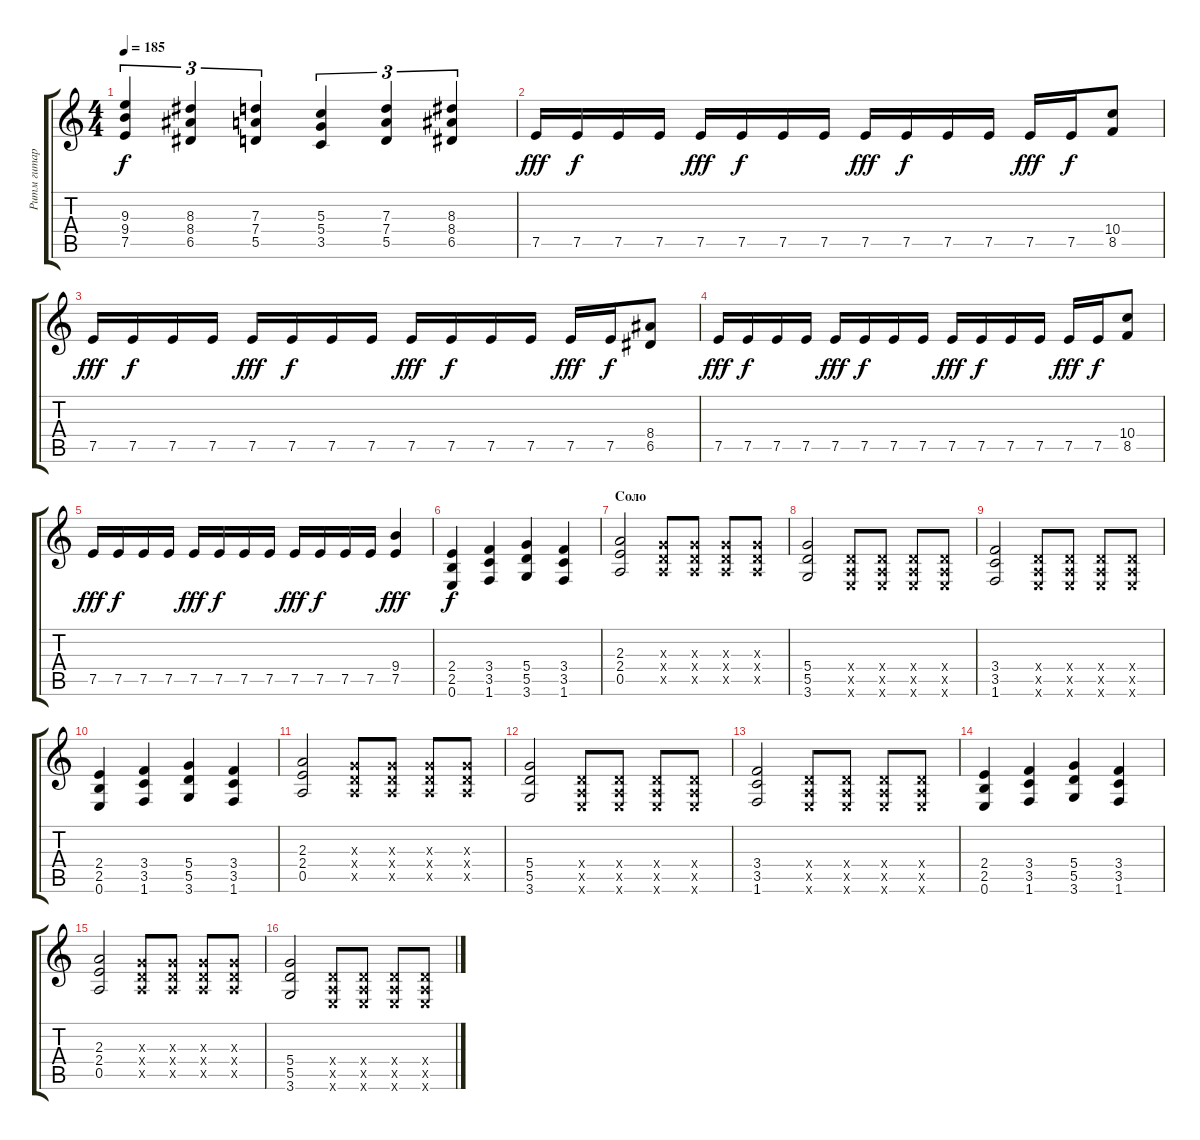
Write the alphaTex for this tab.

\track ("Ритм гитара" "Ритм гитар") {instrument distortionguitar}
\staff {score tabs}
\tuning (E4 B3 G3 D3 A2 E2) {hide}
\ts (4 4)
\tempo 185
\clef g2
\ks c
(9.3 9.4 7.5).4{tu (3 2) dy f} (8.3 8.4 6.5).4{tu (3 2)} (7.3 7.4 5.5).4{tu (3 2)} (5.3 5.4 3.5).4{tu (3 2)} (7.3 7.4 5.5).4{tu (3 2)} (8.3 8.4 6.5).4{tu (3 2)} |
7.5.16{dy fff} 7.5.16{dy f} 7.5.16 7.5.16 7.5.16{dy fff} 7.5.16{dy f} 7.5.16 7.5.16 7.5.16{dy fff} 7.5.16{dy f} 7.5.16 7.5.16 7.5.16{dy fff} 7.5.16{dy f} (10.4 8.5).8 |
7.5.16{dy fff} 7.5.16{dy f} 7.5.16 7.5.16 7.5.16{dy fff} 7.5.16{dy f} 7.5.16 7.5.16 7.5.16{dy fff} 7.5.16{dy f} 7.5.16 7.5.16 7.5.16{dy fff} 7.5.16{dy f} (8.4 6.5).8 |
7.5.16{dy fff} 7.5.16{dy f} 7.5.16 7.5.16 7.5.16{dy fff} 7.5.16{dy f} 7.5.16 7.5.16 7.5.16{dy fff} 7.5.16{dy f} 7.5.16 7.5.16 7.5.16{dy fff} 7.5.16{dy f} (10.4 8.5).8 |
7.5.16{dy fff} 7.5.16{dy f} 7.5.16 7.5.16 7.5.16{dy fff} 7.5.16{dy f} 7.5.16 7.5.16 7.5.16{dy fff} 7.5.16{dy f} 7.5.16 7.5.16 (9.4 7.5).4{dy fff} |
(2.4 2.5 0.6).4{dy f} (3.4 3.5 1.6).4 (5.4 5.5 3.6).4 (3.4 3.5 1.6).4 |
\section ("" "Соло")
(2.3 2.4 0.5).2 (0.3{x} 0.4{x} 0.5{x}).8 (0.3{x} 0.4{x} 0.5{x}).8 (0.3{x} 0.4{x} 0.5{x}).8 (0.3{x} 0.4{x} 0.5{x}).8 |
(5.4 5.5 3.6).2 (0.4{x} 0.5{x} 0.6{x}).8 (0.4{x} 0.5{x} 0.6{x}).8 (0.4{x} 0.5{x} 0.6{x}).8 (0.4{x} 0.5{x} 0.6{x}).8 |
(3.4 3.5 1.6).2 (0.4{x} 0.5{x} 0.6{x}).8 (0.4{x} 0.5{x} 0.6{x}).8 (0.4{x} 0.5{x} 0.6{x}).8 (0.4{x} 0.5{x} 0.6{x}).8 |
(2.4 2.5 0.6).4 (3.4 3.5 1.6).4 (5.4 5.5 3.6).4 (3.4 3.5 1.6).4 |
(2.3 2.4 0.5).2 (0.3{x} 0.4{x} 0.5{x}).8 (0.3{x} 0.4{x} 0.5{x}).8 (0.3{x} 0.4{x} 0.5{x}).8 (0.3{x} 0.4{x} 0.5{x}).8 |
(5.4 5.5 3.6).2 (0.4{x} 0.5{x} 0.6{x}).8 (0.4{x} 0.5{x} 0.6{x}).8 (0.4{x} 0.5{x} 0.6{x}).8 (0.4{x} 0.5{x} 0.6{x}).8 |
(3.4 3.5 1.6).2 (0.4{x} 0.5{x} 0.6{x}).8 (0.4{x} 0.5{x} 0.6{x}).8 (0.4{x} 0.5{x} 0.6{x}).8 (0.4{x} 0.5{x} 0.6{x}).8 |
(2.4 2.5 0.6).4 (3.4 3.5 1.6).4 (5.4 5.5 3.6).4 (3.4 3.5 1.6).4 |
(2.3 2.4 0.5).2 (0.3{x} 0.4{x} 0.5{x}).8 (0.3{x} 0.4{x} 0.5{x}).8 (0.3{x} 0.4{x} 0.5{x}).8 (0.3{x} 0.4{x} 0.5{x}).8 |
(5.4 5.5 3.6).2 (0.4{x} 0.5{x} 0.6{x}).8 (0.4{x} 0.5{x} 0.6{x}).8 (0.4{x} 0.5{x} 0.6{x}).8 (0.4{x} 0.5{x} 0.6{x}).8
